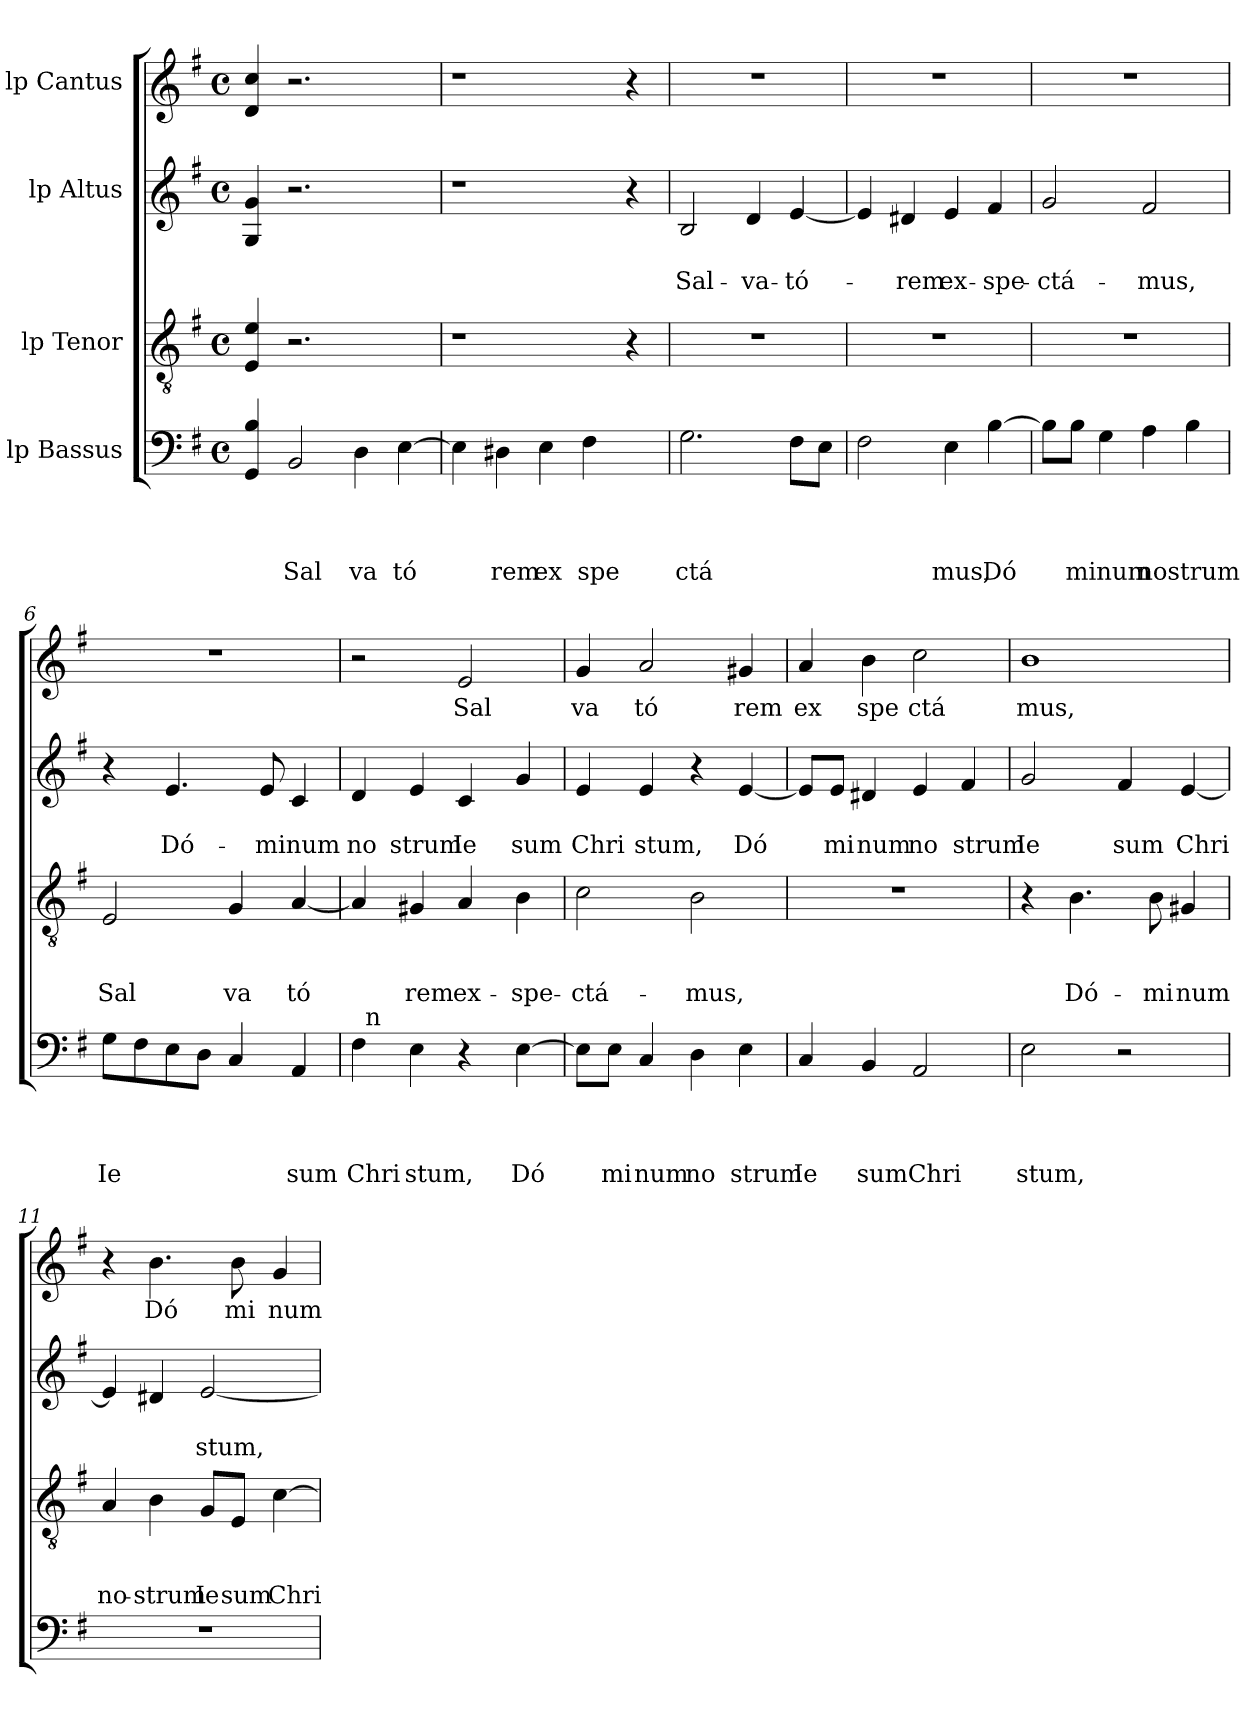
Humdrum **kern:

**kern	**text	**text	**text	**text	**kern	**text	**text	**text	**kern	**text	**text	**kern	**text
*part4	*part4	*part4	*part4	*part4	*part3	*part3	*part3	*part3	*part2	*part2	*part2	*part1	*part1
*staff4	*staff4	*staff4	*staff4	*staff4	*staff3	*staff3	*staff3	*staff3	*staff2	*staff2	*staff2	*staff1	*staff1
*I"lp Bassus	*	*	*	*	*I"lp Tenor	*	*	*	*I"lp Altus	*	*	*I"lp Cantus	*
*clefF4	*	*	*	*	*clefGv2	*	*	*	*clefG2	*	*	*clefG2	*
*k[f#]	*	*	*	*	*k[f#]	*	*	*	*k[f#]	*	*	*k[f#]	*
*G:	*	*	*	*	*G:	*	*	*	*G:	*	*	*G:	*
*M4/4	*	*	*	*	*M4/4	*	*	*	*M4/4	*	*	*M4/4	*
*met(c)	*	*	*	*	*met(c)	*	*	*	*met(c)	*	*	*met(c)	*
=1	=1	=1	=1	=1	=1	=1	=1	=1	=1	=1	=1	=1	=1
4GG/ 4B/	.	.	.	.	4E/ 4e/	.	.	.	4G/ 4g/	.	.	4d/ 4cc/	.
!	!	!	!	!LO:LY:b	!	!	!	!	!	!	!	!	!
2BB/	.	.	.	Sal	2.r	.	.	.	2.r	.	.	2.r	.
!	!	!	!	!LO:LY:b	!	!	!	!	!	!	!	!	!
4D\	.	.	.	va	.	.	.	.	.	.	.	.	.
!	!	!	!	!LO:LY:b	!	!	!	!	!	!	!	!	!
[>4E\	.	.	.	tó	4ryy	.	.	.	4ryy	.	.	4ryy	.
=2	=2	=2	=2	=2	=2	=2	=2	=2	=2	=2	=2	=2	=2
4E\]	.	.	.	.	1r	.	.	.	1r	.	.	1r	.
!	!	!	!	!LO:LY:b	!	!	!	!	!	!	!	!	!
4D#X\	.	.	.	rem	.	.	.	.	.	.	.	.	.
!	!	!	!	!LO:LY:b	!	!	!	!	!	!	!	!	!
4E\	.	.	.	ex	.	.	.	.	.	.	.	.	.
!	!	!	!	!LO:LY:b	!	!	!	!	!	!	!	!	!
4F#\	.	.	.	spe	.	.	.	.	.	.	.	.	.
4ryy	.	.	.	.	4r	.	.	.	4r	.	.	4r	.
=3	=3	=3	=3	=3	=3	=3	=3	=3	=3	=3	=3	=3	=3
!	!	!	!	!LO:LY:b	!	!	!	!	!	!	!LO:LY:b	!	!
2.G\	.	.	.	ctá	1r	.	.	.	2B/	.	Sal-	1r	.
!	!	!	!	!	!	!	!	!	!	!	!LO:LY:b	!	!
.	.	.	.	.	.	.	.	.	4d/	.	-va-	.	.
!	!	!	!	!	!	!	!	!	!	!	!LO:LY:b	!	!
8F#\L	.	.	.	.	.	.	.	.	[<4e/	.	-tó-	.	.
8E\J	.	.	.	.	.	.	.	.	.	.	.	.	.
=4	=4	=4	=4	=4	=4	=4	=4	=4	=4	=4	=4	=4	=4
2F#\	.	.	.	.	1r	.	.	.	4e/]	.	.	1r	.
!	!	!	!	!	!	!	!	!	!	!	!LO:LY:b	!	!
.	.	.	.	.	.	.	.	.	4d#X/	.	-rem	.	.
!	!	!	!	!LO:LY:b	!	!	!	!	!	!	!LO:LY:b	!	!
4E\	.	.	.	mus,	.	.	.	.	4e/	.	ex-	.	.
!	!	!	!	!LO:LY:b	!	!	!	!	!	!	!LO:LY:b	!	!
[>4B\	.	.	.	Dó	.	.	.	.	4f#/	.	-spe-	.	.
=5	=5	=5	=5	=5	=5	=5	=5	=5	=5	=5	=5	=5	=5
!	!	!	!	!	!	!	!	!	!	!	!LO:LY:b	!	!
8B\L]	.	.	.	.	1r	.	.	.	2g/	.	-ctá-	1r	.
!	!	!	!	!LO:LY:b	!	!	!	!	!	!	!	!	!
8B\J	.	.	.	minum	.	.	.	.	.	.	.	.	.
4G\	.	.	.	.	.	.	.	.	.	.	.	.	.
!	!	!	!	!LO:LY:b	!	!	!	!	!	!	!LO:LY:b	!	!
4A\	.	.	.	nostrum	.	.	.	.	2f#/	.	-mus,	.	.
4B\	.	.	.	.	.	.	.	.	.	.	.	.	.
=6	=6	=6	=6	=6	=6	=6	=6	=6	=6	=6	=6	=6	=6
!	!	!	!	!LO:LY:b	!	!	!	!LO:LY:b	!	!	!	!	!
8G\L	.	.	.	Ie	2E/	.	.	Sal	4r	.	.	1r	.
8F#\	.	.	.	.	.	.	.	.	.	.	.	.	.
!	!	!	!	!	!	!	!	!	!	!	!LO:LY:b	!	!
8E\	.	.	.	.	.	.	.	.	4.e/	.	Dó-	.	.
8D\J	.	.	.	.	.	.	.	.	.	.	.	.	.
!	!	!	!	!	!	!	!	!LO:LY:b	!	!	!	!	!
4C/	.	.	.	.	4G/	.	.	va	.	.	.	.	.
!	!	!	!	!	!	!	!	!	!	!	!LO:LY:b	!	!
.	.	.	.	.	.	.	.	.	8e/	.	-minum	.	.
!	!	!	!	!LO:LY:b	!	!	!	!LO:LY:b	!	!	!	!	!
4AA/	.	.	.	sum	[<4A/	.	.	tó	4c/	.	.	.	.
!!LO:LB:g=z
=7	=7	=7	=7	=7	=7	=7	=7	=7	=7	=7	=7	=7	=7
!	!	!	!	!LO:LY:b	!	!	!	!	!	!	!LO:LY:b	!	!
*^	*	*	*	*	*	*	*	*	*	*	*	*	*
4F#\	32ryy	.	.	.	Chri	4A/]	.	.	.	4d/	.	no	2r	.
!	!LO:TX:a:t=n	!	!	!	!	!	!	!	!	!	!	!	!	!
.	2ryy	.	.	.	.	.	.	.	.	.	.	.	.	.
!	!	!	!	!	!LO:LY:b	!	!	!	!LO:LY:b	!	!	!LO:LY:b	!	!
4E\	.	.	.	.	stum,	4G#X/	.	.	rem	4e/	.	strum	.	.
!	!	!	!	!	!	!	!	!	!LO:LY:b	!	!	!LO:LY:b	!	!LO:LY:b
4r	.	.	.	.	.	4A/	.	.	ex-	4c/	.	Ie	2e/	Sal
.	4...ryy	.	.	.	.	.	.	.	.	.	.	.	.	.
!	!	!	!	!	!LO:LY:b	!	!	!	!LO:LY:b	!	!	!LO:LY:b	!	!
[>4E\	.	.	.	.	Dó	4B\	.	.	-spe-	4g/	.	sum	.	.
=8	=8	=8	=8	=8	=8	=8	=8	=8	=8	=8	=8	=8	=8	=8
!	!	!	!	!	!	!	!	!	!LO:LY:b	!	!	!LO:LY:b	!	!LO:LY:b
*v	*v	*	*	*	*	*	*	*	*	*	*	*	*	*
8E\L]	.	.	.	.	2c\	.	.	-ctá-	4e/	.	Chri	4g/	va
!	!	!	!	!LO:LY:b	!	!	!	!	!	!	!	!	!
8E\J	.	.	.	mi	.	.	.	.	.	.	.	.	.
!	!	!	!	!LO:LY:b	!	!	!	!	!	!	!LO:LY:b	!	!LO:LY:b
4C/	.	.	.	num	.	.	.	.	4e/	.	stum,	2a/	tó
!	!	!	!	!LO:LY:b	!	!	!	!LO:LY:b	!	!	!	!	!
4D\	.	.	.	no	2B\	.	.	-mus,	4r	.	.	.	.
!	!	!	!	!LO:LY:b	!	!	!	!	!	!	!LO:LY:b	!	!LO:LY:b
4E\	.	.	.	strum	.	.	.	.	[<4e/	.	Dó	4g#X/	rem
=9	=9	=9	=9	=9	=9	=9	=9	=9	=9	=9	=9	=9	=9
!	!	!	!	!LO:LY:b	!	!	!	!	!	!	!	!	!LO:LY:b
4C/	.	.	.	Ie	1r	.	.	.	8e/L]	.	.	4a/	ex
!	!	!	!	!	!	!	!	!	!	!	!LO:LY:b	!	!
.	.	.	.	.	.	.	.	.	8e/J	.	mi	.	.
!	!	!	!	!LO:LY:b	!	!	!	!	!	!	!LO:LY:b	!	!LO:LY:b
4BB/	.	.	.	sum	.	.	.	.	4d#X/	.	num	4b\	spe
!	!	!	!	!LO:LY:b	!	!	!	!	!	!	!LO:LY:b	!	!LO:LY:b
2AA/	.	.	.	Chri	.	.	.	.	4e/	.	no	2cc\	ctá
!	!	!	!	!	!	!	!	!	!	!	!LO:LY:b	!	!
.	.	.	.	.	.	.	.	.	4f#/	.	strum	.	.
=10	=10	=10	=10	=10	=10	=10	=10	=10	=10	=10	=10	=10	=10
!	!	!	!	!LO:LY:b	!	!	!	!	!	!	!LO:LY:b	!	!LO:LY:b
2E\	.	.	.	stum,	4r	.	.	.	2g/	.	Ie	1b	mus,
!	!	!	!	!	!	!	!	!LO:LY:b	!	!	!	!	!
.	.	.	.	.	4.B\	.	.	Dó-	.	.	.	.	.
!	!	!	!	!	!	!	!	!	!	!	!LO:LY:b	!	!
2r	.	.	.	.	.	.	.	.	4f#/	.	sum	.	.
!	!	!	!	!	!	!	!	!LO:LY:b	!	!	!	!	!
.	.	.	.	.	8B\	.	.	-mi	.	.	.	.	.
!	!	!	!	!	!	!	!	!LO:LY:b	!	!	!LO:LY:b	!	!
.	.	.	.	.	4G#X/	.	.	num	[<4e/	.	Chri	.	.
=11	=11	=11	=11	=11	=11	=11	=11	=11	=11	=11	=11	=11	=11
!	!	!	!	!	!	!	!	!LO:LY:b	!	!	!	!	!
1r	.	.	.	.	4A/	.	.	no-	4e/]	.	.	4r	.
!	!	!	!	!	!	!	!	!LO:LY:b	!	!	!	!	!LO:LY:b
.	.	.	.	.	4B\	.	.	-strum	4d#X/	.	.	4.b\	Dó
!	!	!	!	!	!	!	!	!LO:LY:b	!	!	!LO:LY:b	!	!
.	.	.	.	.	8G/L	.	.	Ie	[<2e/	.	stum,	.	.
!	!	!	!	!	!	!	!	!LO:LY:b	!	!	!	!	!LO:LY:b
.	.	.	.	.	8E/J	.	.	sum	.	.	.	8b\	mi
!	!	!	!	!	!	!	!	!LO:LY:b	!	!	!	!	!LO:LY:b
.	.	.	.	.	[>4c\	.	.	Chri-	.	.	.	4g/	num
=	=	=	=	=	=	=	=	=	=	=	=	=	=
*-	*-	*-	*-	*-	*-	*-	*-	*-	*-	*-	*-	*-	*-
